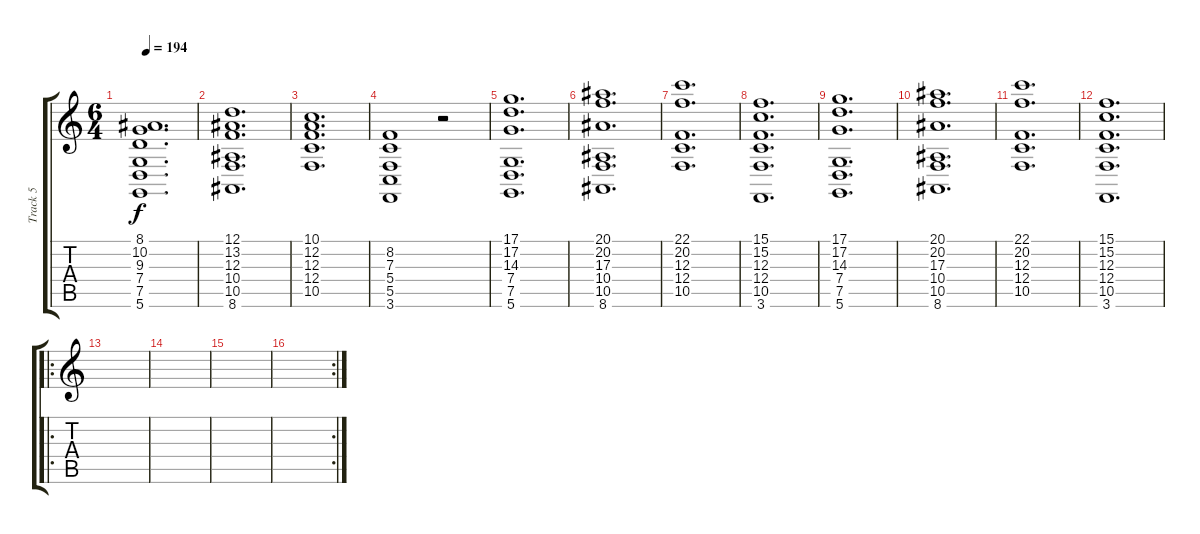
\track ("Track 5" "Track 5") {instrument stringensemble1}
\staff {score tabs}
\tuning (D4 A3 F3 C3 G2 D2) {hide}
\ts (6 4)
\tempo 194
\clef g2
\ks c
(8.1 10.2 9.3 7.4 7.5 5.6).1{d dy f} |
(12.1 13.2 12.3 10.4 10.5 8.6).1{d} |
(10.1 12.2 12.3 12.4 10.5).1{d} |
(8.2 7.3 5.4 5.5 3.6).1 r.2 |
(17.1 17.2 14.3 7.4 7.5 5.6).1{d} |
(20.1 20.2 17.3 10.4 10.5 8.6).1{d} |
(22.1 20.2 12.3 12.4 10.5).1{d} |
(15.1 15.2 12.3 12.4 10.5 3.6).1{d} |
(17.1 17.2 14.3 7.4 7.5 5.6).1{d} |
(20.1 20.2 17.3 10.4 10.5 8.6).1{d} |
(22.1 20.2 12.3 12.4 10.5).1{d} |
(15.1 15.2 12.3 12.4 10.5 3.6).1{d} |
\ro
|
|
|
\rc 2
